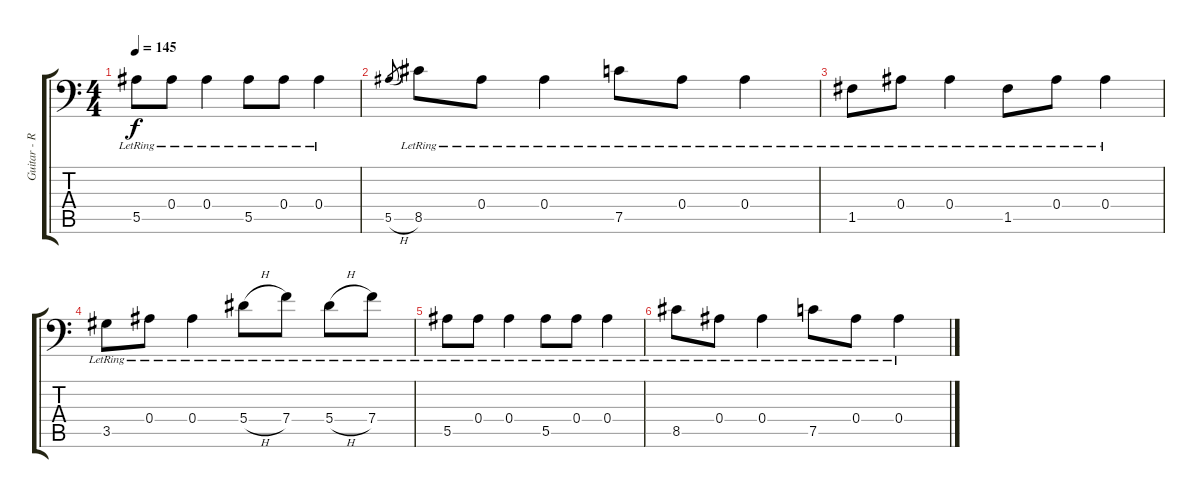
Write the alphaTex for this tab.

\track ("Guitar - Right" "Guitar - R") {instrument distortionguitar}
\staff {score tabs}
\tuning (C4 G3 Eb3 Bb2 F2 Bb1) {hide}
\ts (4 4)
\tempo 145
\clef f4
\ks c
5.5{lr}.8{dy f} 0.4{lr}.8 0.4{lr}.4 5.5{lr}.8 0.4{lr}.8 0.4{lr}.4 |
5.5{h}.8{gr} 8.5{lr}.8 0.4{lr}.8 0.4{lr}.4 7.5{lr}.8 0.4{lr}.8 0.4{lr}.4 |
1.5{lr}.8 0.4{lr}.8 0.4{lr}.4 1.5{lr}.8 0.4{lr}.8 0.4{lr}.4 |
3.5{lr}.8 0.4{lr}.8 0.4{lr}.4 5.4{h lr}.8 7.4{lr}.8 5.4{h lr}.8 7.4{lr}.8 |
5.5{lr}.8 0.4{lr}.8 0.4{lr}.4 5.5{lr}.8 0.4{lr}.8 0.4{lr}.4 |
8.5{lr}.8 0.4{lr}.8 0.4{lr}.4 7.5{lr}.8 0.4{lr}.8 0.4{lr}.4
